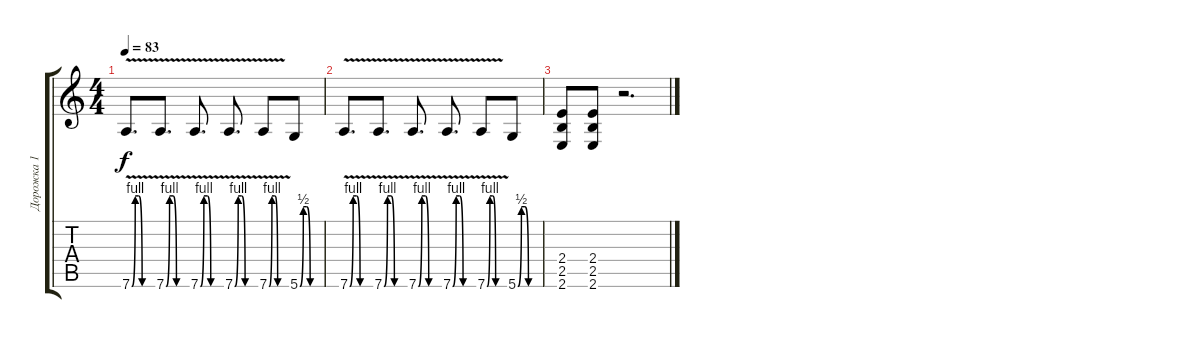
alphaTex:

\track ("Дорожка 1" "Дорожка 1") {instrument acousticguitarsteel}
\staff {score tabs}
\tuning (E4 B3 G3 D3 A2 D2) {hide}
\ts (4 4)
\tempo 83
\clef g2
\ks c
7.6{be (custom 0 0 10 4 20 4 30 0 60 0) v}.8{d dy f} 7.6{be (custom 0 0 10 4 20 4 30 0 60 0) v}.8{d} 7.6{be (custom 0 0 10 4 20 4 30 0 60 0) v}.8{d} 7.6{be (custom 0 0 10 4 20 4 30 0 60 0) v}.8{d} 7.6{be (custom 0 0 10 4 20 4 30 0 60 0) v}.8 5.6{be (custom 0 0 10 2 20 2 30 0 60 0)}.8 |
7.6{be (custom 0 0 10 4 20 4 30 0 60 0) v}.8{d} 7.6{be (custom 0 0 10 4 20 4 30 0 60 0) v}.8{d} 7.6{be (custom 0 0 10 4 20 4 30 0 60 0) v}.8{d} 7.6{be (custom 0 0 10 4 20 4 30 0 60 0) v}.8{d} 7.6{be (custom 0 0 10 4 20 4 30 0 60 0) v}.8 5.6{be (custom 0 0 10 2 20 2 30 0 60 0)}.8 |
(2.4 2.5 2.6).8 (2.4 2.5 2.6).8 r.2{d}
